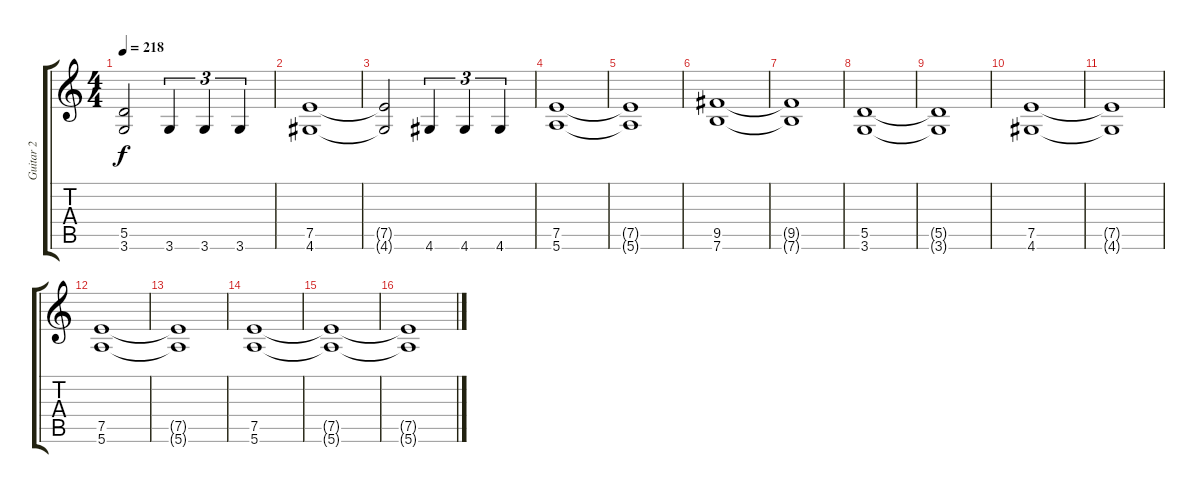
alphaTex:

\track ("Guitar 2" "Guitar 2") {instrument distortionguitar}
\staff {score tabs}
\tuning (E4 B3 G3 D3 A2 E2) {hide}
\ts (4 4)
\tempo 218
\clef g2
\ks c
(5.5{t} 3.6{t}).2{dy f} 3.6.4{tu (3 2)} 3.6.4{tu (3 2)} 3.6.4{tu (3 2)} |
(7.5 4.6).1 |
(7.5{t} 4.6{t}).2 4.6.4{tu (3 2)} 4.6.4{tu (3 2)} 4.6.4{tu (3 2)} |
(7.5 5.6).1 |
(7.5{t} 5.6{t}).1 |
(9.5 7.6).1 |
(9.5{t} 7.6{t}).1 |
(5.5 3.6).1 |
(5.5{t} 3.6{t}).1 |
(7.5 4.6).1 |
(7.5{t} 4.6{t}).1 |
(7.5 5.6).1 |
(7.5{t} 5.6{t}).1 |
(7.5 5.6).1 |
(7.5{t} 5.6{t}).1 |
(7.5{t} 5.6{t}).1
